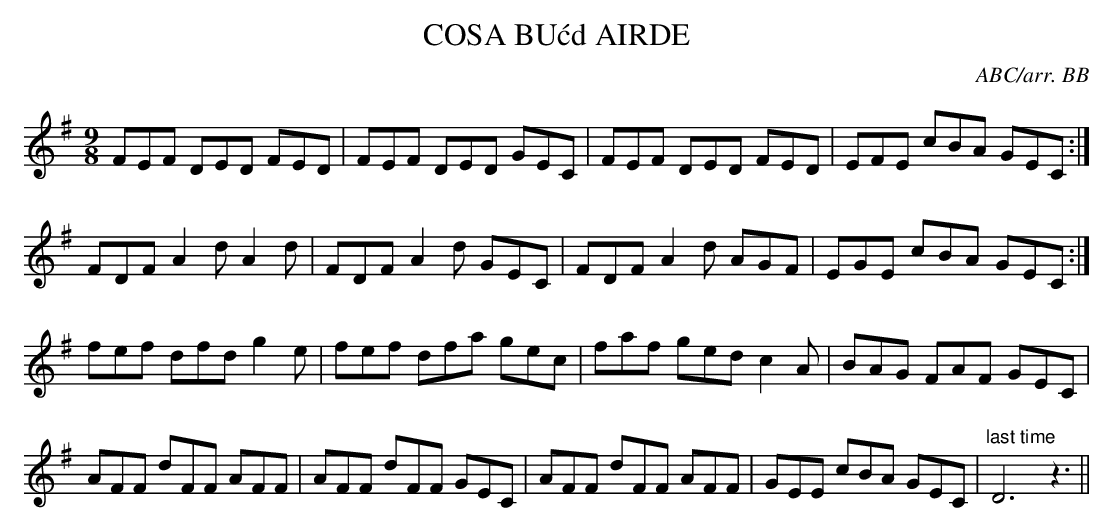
X:1
T:COSA BU\'cd AIRDE
C:ABC/arr. BB
a baby!
M:9/8
L:1/8
K:Dmix
FEF DED FED|FEF DED GEC|FEF DED FED|EFE cBA GEC:|
FDF A2d A2d|FDF A2d GEC|FDF A2d AGF|EGE cBA GEC:|
fef dfd g2e|fef dfa gec|faf ged c2A|BAG FAF GEC|
AFF dFF AFF|AFF dFF GEC|AFF dFF AFF|GEE cBA GEC|\
"last time"D6z3||
